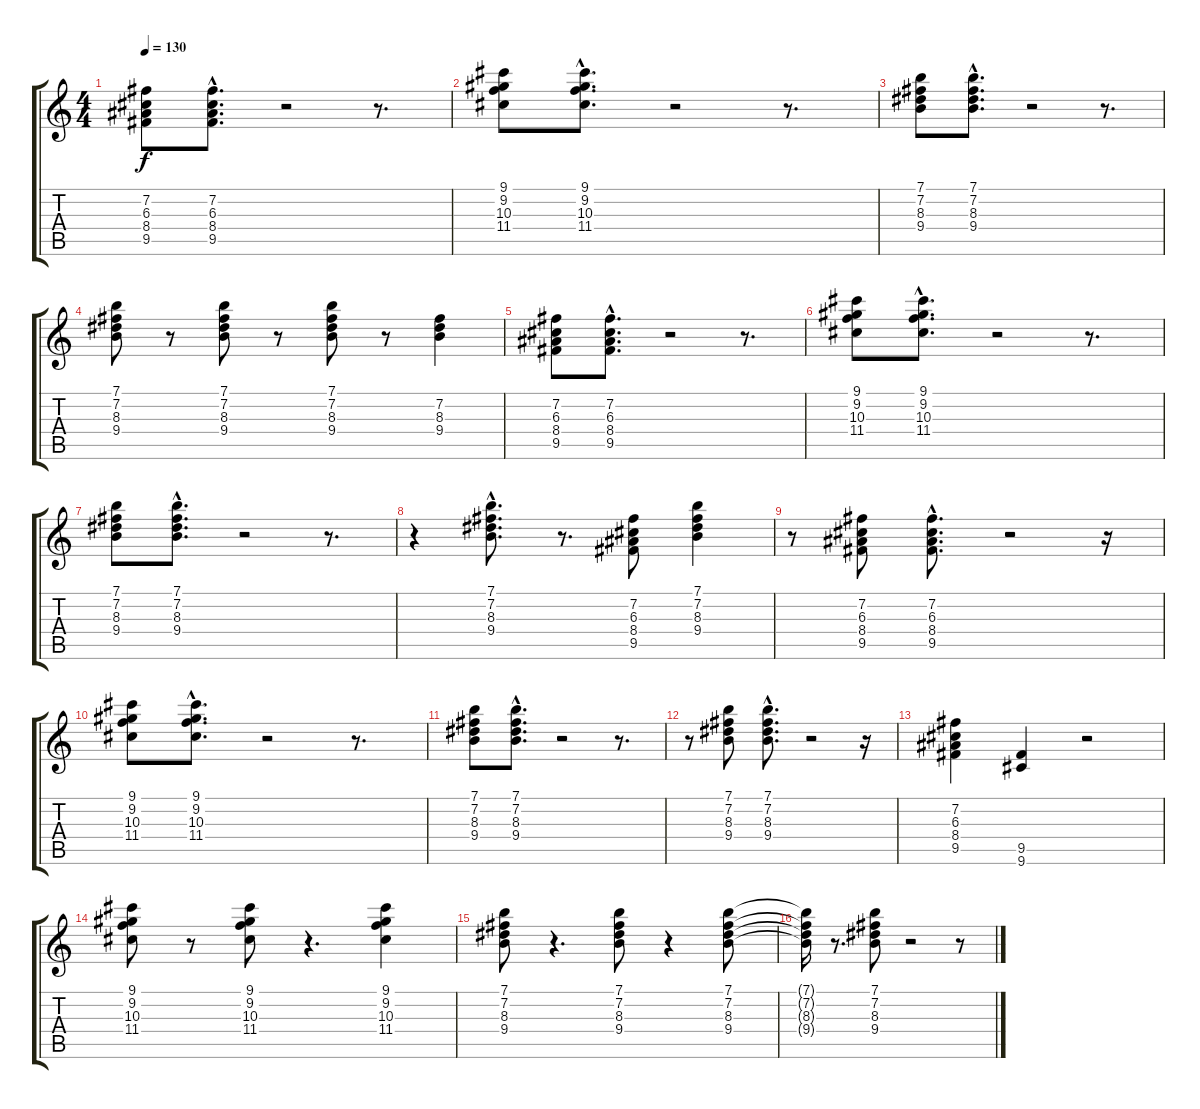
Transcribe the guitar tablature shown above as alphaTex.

\track "" {instrument overdrivenguitar}
\staff {score tabs}
\tuning (E4 B3 G3 D3 A2 E2) {hide}
\ts (4 4)
\tempo 130
\clef g2
\ks c
(7.2 6.3 8.4 9.5).8{dy f} (7.2{hac} 6.3{hac} 8.4{hac} 9.5{hac}).8{d} r.2 r.8{d} |
(9.1 9.2 10.3 11.4).8 (9.1{hac} 9.2{hac} 10.3{hac} 11.4{hac}).8{d} r.2 r.8{d} |
(7.1 7.2 8.3 9.4).8 (7.1{hac} 7.2{hac} 8.3{hac} 9.4{hac}).8{d} r.2 r.8{d} |
(7.1 7.2 8.3 9.4).8 r.8 (7.1 7.2 8.3 9.4).8 r.8 (7.1 7.2 8.3 9.4).8 r.8 (7.2 8.3 9.4).4 |
(7.2 6.3 8.4 9.5).8 (7.2{hac} 6.3{hac} 8.4{hac} 9.5{hac}).8{d} r.2 r.8{d} |
(9.1 9.2 10.3 11.4).8 (9.1{hac} 9.2{hac} 10.3{hac} 11.4{hac}).8{d} r.2 r.8{d} |
(7.1 7.2 8.3 9.4).8 (7.1{hac} 7.2{hac} 8.3{hac} 9.4{hac}).8{d} r.2 r.8{d} |
r.4 (7.1{hac} 7.2{hac} 8.3{hac} 9.4{hac}).8{d} r.8{d} (7.2 6.3 8.4 9.5).8 (7.1 7.2 8.3 9.4).4 |
r.8 (7.2 6.3 8.4 9.5).8 (7.2{hac} 6.3{hac} 8.4{hac} 9.5{hac}).8{d} r.2 r.16 |
(9.1 9.2 10.3 11.4).8 (9.1{hac} 9.2{hac} 10.3{hac} 11.4{hac}).8{d} r.2 r.8{d} |
(7.1 7.2 8.3 9.4).8 (7.1{hac} 7.2{hac} 8.3{hac} 9.4{hac}).8{d} r.2 r.8{d} |
r.8 (7.1 7.2 8.3 9.4).8 (7.1{hac} 7.2{hac} 8.3{hac} 9.4{hac}).8{d} r.2 r.16 |
(7.2 6.3 8.4 9.5).4 (9.5 9.6).4 r.2 |
(9.1 9.2 10.3 11.4).8 r.8 (9.1 9.2 10.3 11.4).8 r.4{d} (9.1 9.2 10.3 11.4).4 |
(7.1 7.2 8.3 9.4).8 r.4{d} (7.1 7.2 8.3 9.4).8 r.4 (7.1 7.2 8.3 9.4).8 |
(7.1{t} 7.2{t} 8.3{t} 9.4{t}).16 r.8{d} (7.1 7.2 8.3 9.4).8 r.2 r.8
